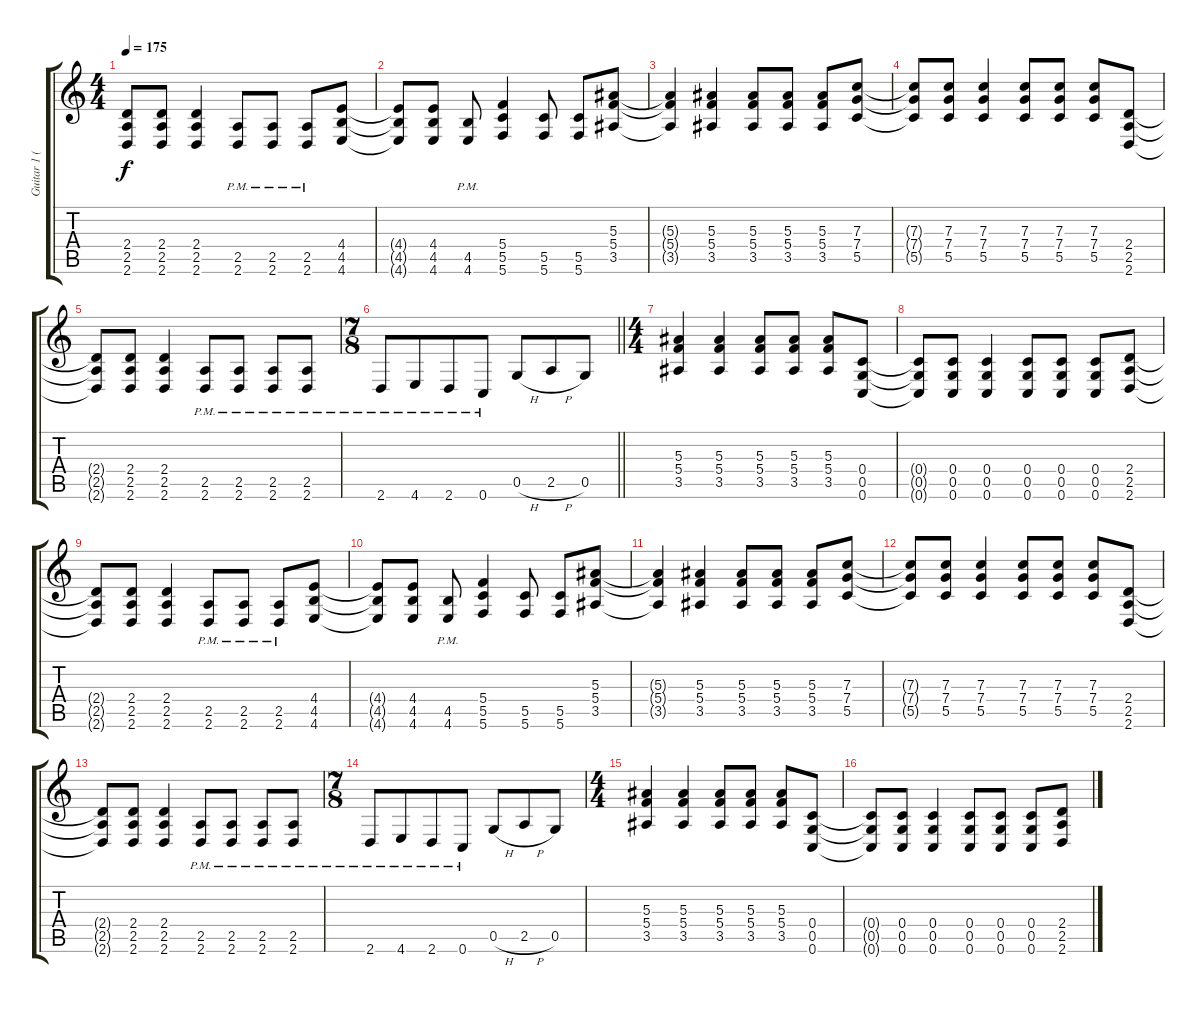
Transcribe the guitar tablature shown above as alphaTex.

\track ("Guitar 1 (Distorted- Tuck)" "Guitar 1 (") {instrument distortionguitar}
\staff {score tabs}
\tuning (D4 A3 F3 C3 G2 C2) {hide}
\ts (4 4)
\tempo 175
\clef g2
\ks c
(2.4{t} 2.5{t} 2.6{t}).8{dy f} (2.4 2.5 2.6).8 (2.4 2.5 2.6).4 (2.5{pm} 2.6{pm}).8 (2.5{pm} 2.6{pm}).8 (2.5{pm} 2.6{pm}).8 (4.4 4.5 4.6).8 |
(4.4{t} 4.5{t} 4.6{t}).8 (4.4 4.5 4.6).8 (4.5{pm} 4.6{pm}).8 (5.4 5.5 5.6).4 (5.5 5.6).8 (5.5 5.6).8 (5.3 5.4 3.5).8 |
(5.3{t} 5.4{t} 3.5{t}).4 (5.3 5.4 3.5).4 (5.3 5.4 3.5).8 (5.3 5.4 3.5).8 (5.3 5.4 3.5).8 (7.3 7.4 5.5).8 |
(7.3{t} 7.4{t} 5.5{t}).8 (7.3 7.4 5.5).8 (7.3 7.4 5.5).4 (7.3 7.4 5.5).8 (7.3 7.4 5.5).8 (7.3 7.4 5.5).8 (2.4 2.5 2.6).8 |
(2.4{t} 2.5{t} 2.6{t}).8 (2.4 2.5 2.6).8 (2.4 2.5 2.6).4 (2.5{pm} 2.6{pm}).8 (2.5{pm} 2.6{pm}).8 (2.5{pm} 2.6{pm}).8 (2.5{pm} 2.6{pm}).8 |
\ts (7 8)
\barLineRight lightlight
2.6{pm}.8 4.6{pm}.8 2.6{pm}.8 0.6{pm}.8 0.5{h}.8 2.5{h}.8 0.5.8 |
\ts (4 4)
(5.3 5.4 3.5).4 (5.3 5.4 3.5).4 (5.3 5.4 3.5).8 (5.3 5.4 3.5).8 (5.3 5.4 3.5).8 (0.4 0.5 0.6).8 |
(0.4{t} 0.5{t} 0.6{t}).8 (0.4 0.5 0.6).8 (0.4 0.5 0.6).4 (0.4 0.5 0.6).8 (0.4 0.5 0.6).8 (0.4 0.5 0.6).8 (2.4 2.5 2.6).8 |
(2.4{t} 2.5{t} 2.6{t}).8 (2.4 2.5 2.6).8 (2.4 2.5 2.6).4 (2.5{pm} 2.6{pm}).8 (2.5{pm} 2.6{pm}).8 (2.5{pm} 2.6{pm}).8 (4.4 4.5 4.6).8 |
(4.4{t} 4.5{t} 4.6{t}).8 (4.4 4.5 4.6).8 (4.5{pm} 4.6{pm}).8 (5.4 5.5 5.6).4 (5.5 5.6).8 (5.5 5.6).8 (5.3 5.4 3.5).8 |
(5.3{t} 5.4{t} 3.5{t}).4 (5.3 5.4 3.5).4 (5.3 5.4 3.5).8 (5.3 5.4 3.5).8 (5.3 5.4 3.5).8 (7.3 7.4 5.5).8 |
(7.3{t} 7.4{t} 5.5{t}).8 (7.3 7.4 5.5).8 (7.3 7.4 5.5).4 (7.3 7.4 5.5).8 (7.3 7.4 5.5).8 (7.3 7.4 5.5).8 (2.4 2.5 2.6).8 |
(2.4{t} 2.5{t} 2.6{t}).8 (2.4 2.5 2.6).8 (2.4 2.5 2.6).4 (2.5{pm} 2.6{pm}).8 (2.5{pm} 2.6{pm}).8 (2.5{pm} 2.6{pm}).8 (2.5{pm} 2.6{pm}).8 |
\ts (7 8)
2.6{pm}.8 4.6{pm}.8 2.6{pm}.8 0.6{pm}.8 0.5{h}.8 2.5{h}.8 0.5.8 |
\ts (4 4)
(5.3 5.4 3.5).4 (5.3 5.4 3.5).4 (5.3 5.4 3.5).8 (5.3 5.4 3.5).8 (5.3 5.4 3.5).8 (0.4 0.5 0.6).8 |
(0.4{t} 0.5{t} 0.6{t}).8 (0.4 0.5 0.6).8 (0.4 0.5 0.6).4 (0.4 0.5 0.6).8 (0.4 0.5 0.6).8 (0.4 0.5 0.6).8 (2.4 2.5 2.6).8
